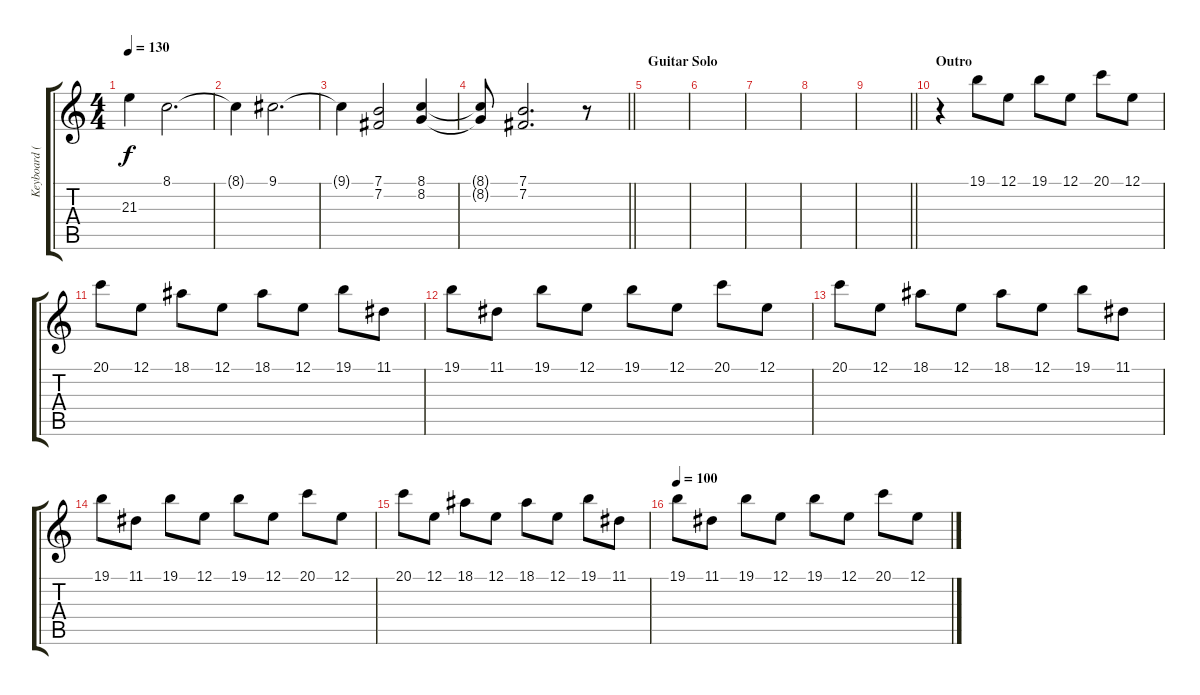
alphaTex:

\track ("Keyboard (Piano)" "Keyboard (") {instrument acousticgrandpiano}
\staff {score tabs}
\tuning (E4 B3 G3 D3 A2 E2) {hide}
\ts (4 4)
\tempo 130
\clef g2
\ks c
21.3{t}.4{dy f} 8.1.2{d} |
8.1{t}.4 9.1.2{d} |
9.1{t}.4 (7.1 7.2).2 (8.1 8.2).4 |
\barLineRight lightlight
(8.1{t} 8.2{t}).8 (7.1 7.2).2{d} r.8 |
\section ("" "Guitar Solo")
|
|
|
|
\barLineRight lightlight
|
\section ("" "Outro")
r.4 19.1.8{volume 8 instrument acousticgrandpiano} 12.1.8 19.1.8 12.1.8 20.1.8 12.1.8 |
20.1.8 12.1.8 18.1.8 12.1.8 18.1.8 12.1.8 19.1.8 11.1.8 |
19.1.8 11.1.8 19.1.8 12.1.8 19.1.8 12.1.8 20.1.8 12.1.8 |
20.1.8 12.1.8 18.1.8 12.1.8 18.1.8 12.1.8 19.1.8 11.1.8 |
19.1.8 11.1.8 19.1.8 12.1.8 19.1.8 12.1.8 20.1.8 12.1.8 |
20.1.8 12.1.8 18.1.8 12.1.8 18.1.8 12.1.8 19.1.8 11.1.8 |
\tempo 100
19.1.8 11.1.8 19.1.8 12.1.8 19.1.8 12.1.8 20.1.8 12.1.8
